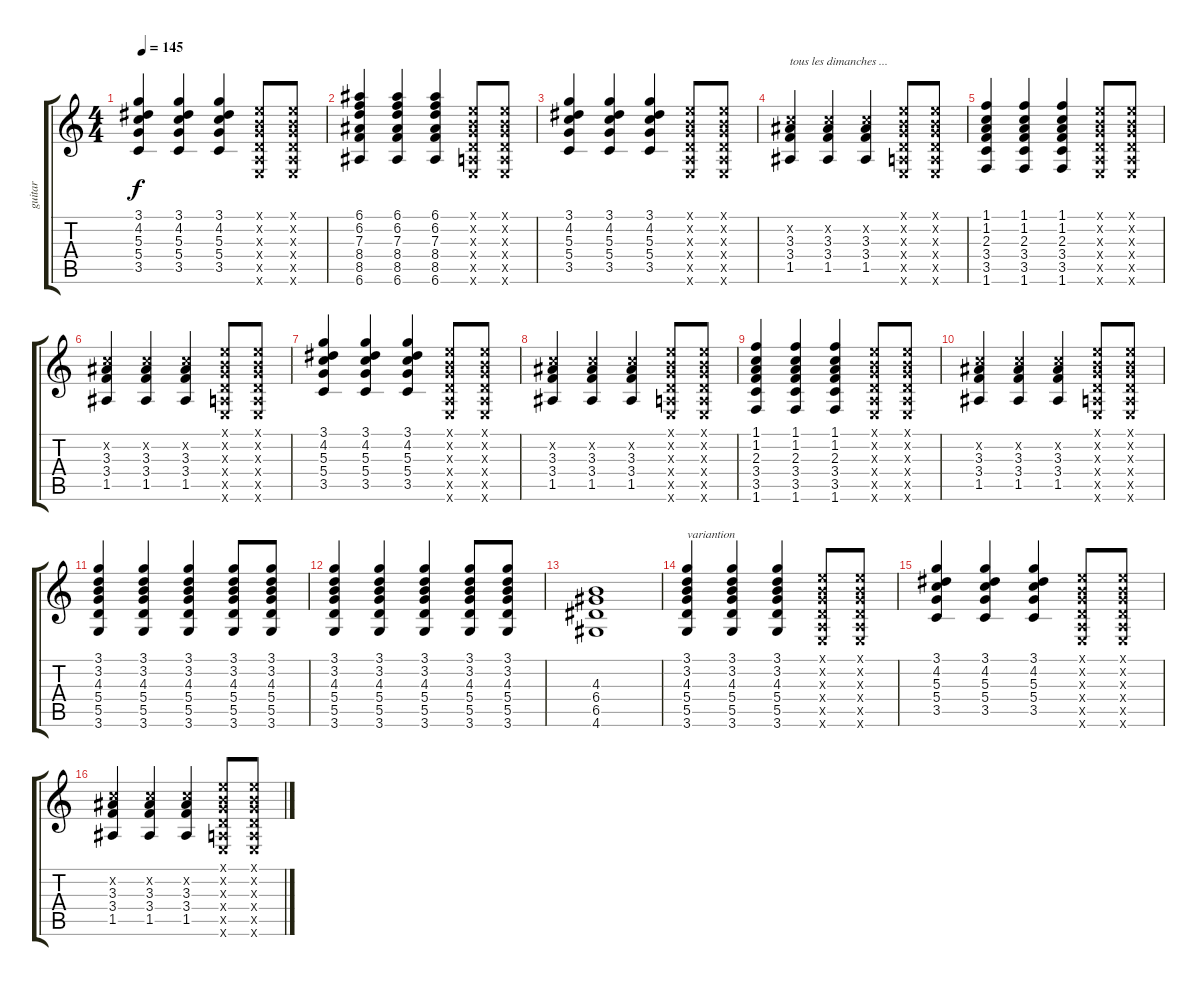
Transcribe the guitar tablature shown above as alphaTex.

\track ("guitar" "guitar") {instrument acousticguitarsteel}
\staff {score tabs}
\tuning (E4 B3 G3 D3 A2 E2) {hide}
\ts (4 4)
\tempo 145
\clef g2
\ks c
(3.1 4.2 5.3 5.4 3.5).4{dy f} (3.1 4.2 5.3 5.4 3.5).4 (3.1 4.2 5.3 5.4 3.5).4 (0.1{x} 0.2{x} 0.3{x} 0.4{x} 0.5{x} 0.6{x}).8 (0.1{x} 0.2{x} 0.3{x} 0.4{x} 0.5{x} 0.6{x}).8 |
(6.1 6.2 7.3 8.4 8.5 6.6).4 (6.1 6.2 7.3 8.4 8.5 6.6).4 (6.1 6.2 7.3 8.4 8.5 6.6).4 (0.1{x} 0.2{x} 0.3{x} 0.4{x} 0.5{x} 0.6{x}).8 (0.1{x} 0.2{x} 0.3{x} 0.4{x} 0.5{x} 0.6{x}).8 |
(3.1 4.2 5.3 5.4 3.5).4 (3.1 4.2 5.3 5.4 3.5).4 (3.1 4.2 5.3 5.4 3.5).4 (0.1{x} 0.2{x} 0.3{x} 0.4{x} 0.5{x} 0.6{x}).8 (0.1{x} 0.2{x} 0.3{x} 0.4{x} 0.5{x} 0.6{x}).8 |
(1.2{x} 3.3 3.4 1.5).4{txt "tous les dimanches ..."} (1.2{x} 3.3 3.4 1.5).4 (1.2{x} 3.3 3.4 1.5).4 (0.1{x} 0.2{x} 0.3{x} 0.4{x} 0.5{x} 0.6{x}).8 (0.1{x} 0.2{x} 0.3{x} 0.4{x} 0.5{x} 0.6{x}).8 |
(1.1 1.2 2.3 3.4 3.5 1.6).4 (1.1 1.2 2.3 3.4 3.5 1.6).4 (1.1 1.2 2.3 3.4 3.5 1.6).4 (0.1{x} 0.2{x} 0.3{x} 0.4{x} 0.5{x} 0.6{x}).8 (0.1{x} 0.2{x} 0.3{x} 0.4{x} 0.5{x} 0.6{x}).8 |
(1.2{x} 3.3 3.4 1.5).4 (1.2{x} 3.3 3.4 1.5).4 (1.2{x} 3.3 3.4 1.5).4 (0.1{x} 0.2{x} 0.3{x} 0.4{x} 0.5{x} 0.6{x}).8 (0.1{x} 0.2{x} 0.3{x} 0.4{x} 0.5{x} 0.6{x}).8 |
(3.1 4.2 5.3 5.4 3.5).4 (3.1 4.2 5.3 5.4 3.5).4 (3.1 4.2 5.3 5.4 3.5).4 (0.1{x} 0.2{x} 0.3{x} 0.4{x} 0.5{x} 0.6{x}).8 (0.1{x} 0.2{x} 0.3{x} 0.4{x} 0.5{x} 0.6{x}).8 |
(1.2{x} 3.3 3.4 1.5).4 (1.2{x} 3.3 3.4 1.5).4 (1.2{x} 3.3 3.4 1.5).4 (0.1{x} 0.2{x} 0.3{x} 0.4{x} 0.5{x} 0.6{x}).8 (0.1{x} 0.2{x} 0.3{x} 0.4{x} 0.5{x} 0.6{x}).8 |
(1.1 1.2 2.3 3.4 3.5 1.6).4 (1.1 1.2 2.3 3.4 3.5 1.6).4 (1.1 1.2 2.3 3.4 3.5 1.6).4 (0.1{x} 0.2{x} 0.3{x} 0.4{x} 0.5{x} 0.6{x}).8 (0.1{x} 0.2{x} 0.3{x} 0.4{x} 0.5{x} 0.6{x}).8 |
(1.2{x} 3.3 3.4 1.5).4 (1.2{x} 3.3 3.4 1.5).4 (1.2{x} 3.3 3.4 1.5).4 (0.1{x} 0.2{x} 0.3{x} 0.4{x} 0.5{x} 0.6{x}).8 (0.1{x} 0.2{x} 0.3{x} 0.4{x} 0.5{x} 0.6{x}).8 |
(3.1 3.2 4.3 5.4 5.5 3.6).4 (3.1 3.2 4.3 5.4 5.5 3.6).4 (3.1 3.2 4.3 5.4 5.5 3.6).4 (3.1 3.2 4.3 5.4 5.5 3.6).8 (3.1 3.2 4.3 5.4 5.5 3.6).8 |
(3.1 3.2 4.3 5.4 5.5 3.6).4 (3.1 3.2 4.3 5.4 5.5 3.6).4 (3.1 3.2 4.3 5.4 5.5 3.6).4 (3.1 3.2 4.3 5.4 5.5 3.6).8 (3.1 3.2 4.3 5.4 5.5 3.6).8 |
(4.3 6.4 6.5 4.6).1 |
(3.1 3.2 4.3 5.4 5.5 3.6).4{txt "variantion"} (3.1 3.2 4.3 5.4 5.5 3.6).4 (3.1 3.2 4.3 5.4 5.5 3.6).4 (0.1{x} 0.2{x} 0.3{x} 0.4{x} 0.5{x} 0.6{x}).8 (0.1{x} 0.2{x} 0.3{x} 0.4{x} 0.5{x} 0.6{x}).8 |
(3.1 4.2 5.3 5.4 3.5).4 (3.1 4.2 5.3 5.4 3.5).4 (3.1 4.2 5.3 5.4 3.5).4 (0.1{x} 0.2{x} 0.3{x} 0.4{x} 0.5{x} 0.6{x}).8 (0.1{x} 0.2{x} 0.3{x} 0.4{x} 0.5{x} 0.6{x}).8 |
(1.2{x} 3.3 3.4 1.5).4 (1.2{x} 3.3 3.4 1.5).4 (1.2{x} 3.3 3.4 1.5).4 (0.1{x} 0.2{x} 0.3{x} 0.4{x} 0.5{x} 0.6{x}).8 (0.1{x} 0.2{x} 0.3{x} 0.4{x} 0.5{x} 0.6{x}).8
